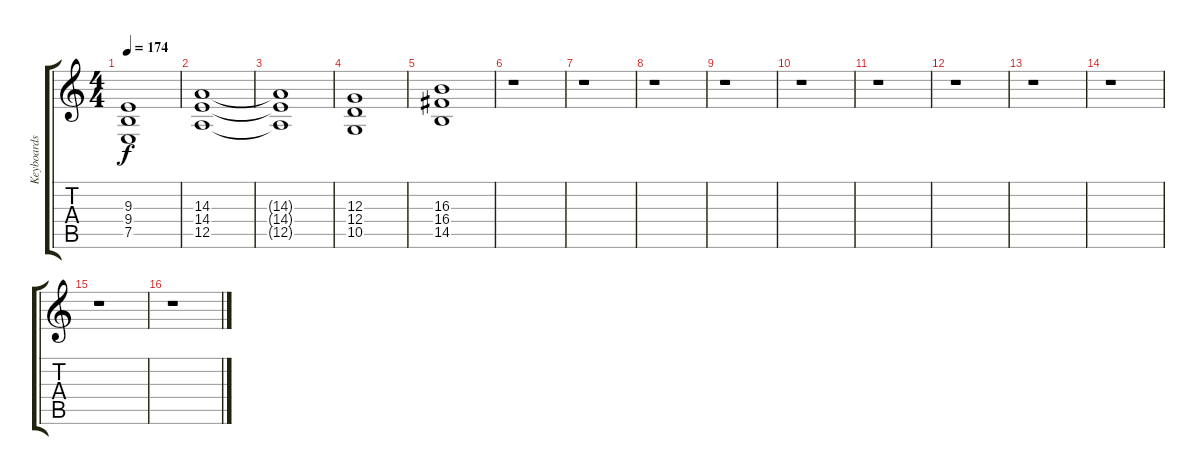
\track ("Keyboards 1" "Keyboards ") {instrument churchorgan}
\staff {score tabs}
\tuning (E4 B3 G3 D3 A2 E2) {hide}
\ts (4 4)
\tempo 174
\clef g2
\ks c
(9.3{t} 9.4{t} 7.5{t}).1{dy f} |
(14.3 14.4 12.5).1 |
(14.3{t} 14.4{t} 12.5{t}).1 |
(12.3 12.4 10.5).1 |
(16.3 16.4 14.5).1 |
r.1 |
r.1 |
r.1 |
r.1 |
r.1 |
r.1 |
r.1 |
r.1 |
r.1 |
r.1 |
r.1
